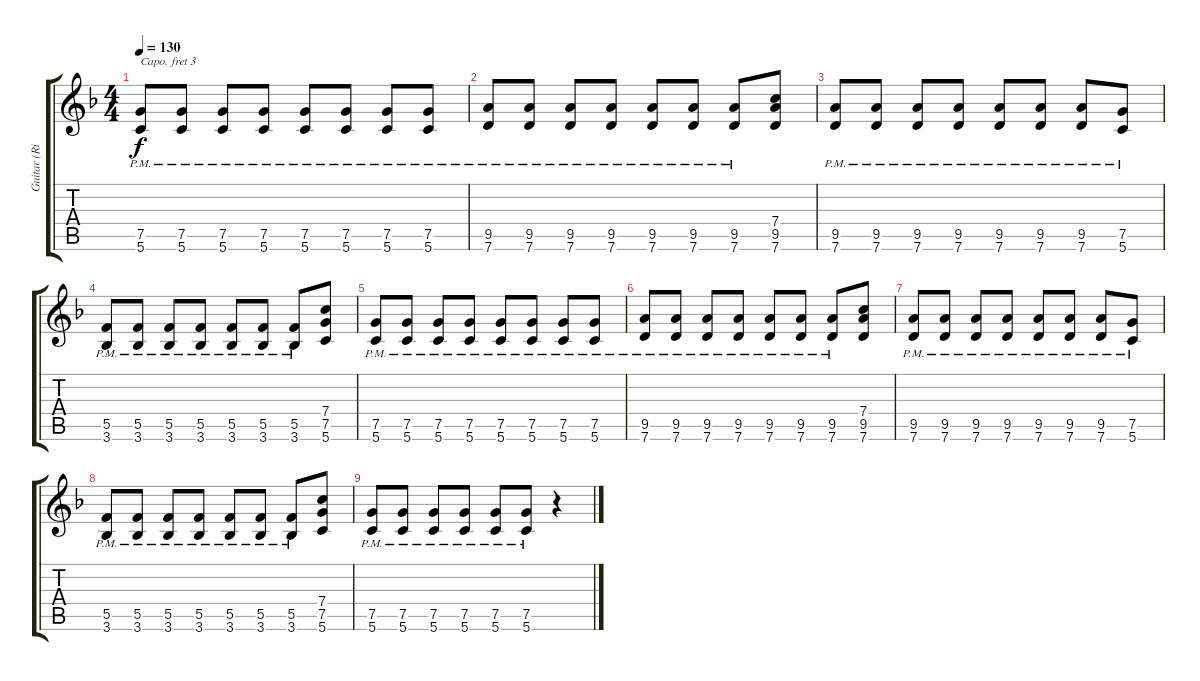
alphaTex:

\track ("Guitar (Right)" "Guitar (Ri") {instrument overdrivenguitar}
\staff {score tabs}
\capo 3
\tuning (E4 B3 G3 D3 A2 E2) {hide}
\ts (4 4)
\tempo 130
\clef g2
\ks f
(7.5{pm} 5.6{pm}).8{dy f} (7.5{pm} 5.6{pm}).8 (7.5{pm} 5.6{pm}).8 (7.5{pm} 5.6{pm}).8 (7.5{pm} 5.6{pm}).8 (7.5{pm} 5.6{pm}).8 (7.5{pm} 5.6{pm}).8 (7.5{pm} 5.6{pm}).8 |
(9.5{pm} 7.6{pm}).8 (9.5{pm} 7.6{pm}).8 (9.5{pm} 7.6{pm}).8 (9.5{pm} 7.6{pm}).8 (9.5{pm} 7.6{pm}).8 (9.5{pm} 7.6{pm}).8 (9.5{pm} 7.6{pm}).8 (7.4 9.5 7.6).8 |
(9.5{pm} 7.6{pm}).8 (9.5{pm} 7.6{pm}).8 (9.5{pm} 7.6{pm}).8 (9.5{pm} 7.6{pm}).8 (9.5{pm} 7.6{pm}).8 (9.5{pm} 7.6{pm}).8 (9.5{pm} 7.6{pm}).8 (7.5{pm} 5.6{pm}).8 |
(5.5{pm} 3.6{pm}).8 (5.5{pm} 3.6{pm}).8 (5.5{pm} 3.6{pm}).8 (5.5{pm} 3.6{pm}).8 (5.5{pm} 3.6{pm}).8 (5.5{pm} 3.6{pm}).8 (5.5{pm} 3.6{pm}).8 (7.4 7.5 5.6).8 |
(7.5{pm} 5.6{pm}).8 (7.5{pm} 5.6{pm}).8 (7.5{pm} 5.6{pm}).8 (7.5{pm} 5.6{pm}).8 (7.5{pm} 5.6{pm}).8 (7.5{pm} 5.6{pm}).8 (7.5{pm} 5.6{pm}).8 (7.5{pm} 5.6{pm}).8 |
(9.5{pm} 7.6{pm}).8 (9.5{pm} 7.6{pm}).8 (9.5{pm} 7.6{pm}).8 (9.5{pm} 7.6{pm}).8 (9.5{pm} 7.6{pm}).8 (9.5{pm} 7.6{pm}).8 (9.5{pm} 7.6{pm}).8 (7.4 9.5 7.6).8 |
(9.5{pm} 7.6{pm}).8 (9.5{pm} 7.6{pm}).8 (9.5{pm} 7.6{pm}).8 (9.5{pm} 7.6{pm}).8 (9.5{pm} 7.6{pm}).8 (9.5{pm} 7.6{pm}).8 (9.5{pm} 7.6{pm}).8 (7.5{pm} 5.6{pm}).8 |
(5.5{pm} 3.6{pm}).8 (5.5{pm} 3.6{pm}).8 (5.5{pm} 3.6{pm}).8 (5.5{pm} 3.6{pm}).8 (5.5{pm} 3.6{pm}).8 (5.5{pm} 3.6{pm}).8 (5.5{pm} 3.6{pm}).8 (7.4 7.5 5.6).8 |
(7.5{pm} 5.6{pm}).8 (7.5{pm} 5.6{pm}).8 (7.5{pm} 5.6{pm}).8 (7.5{pm} 5.6{pm}).8 (7.5{pm} 5.6{pm}).8 (7.5{pm} 5.6{pm}).8 r.4
